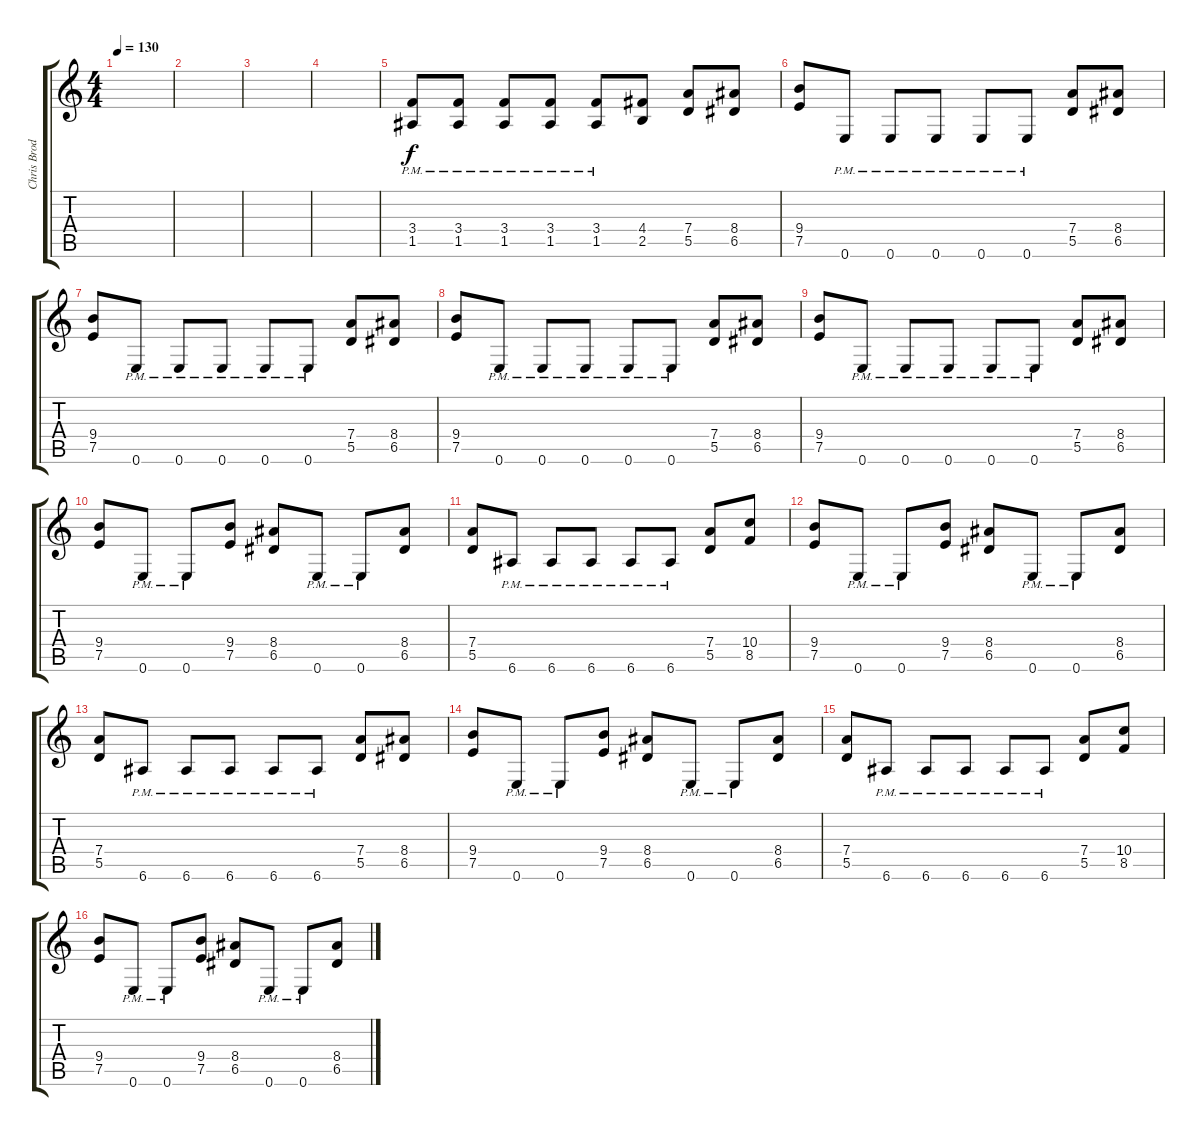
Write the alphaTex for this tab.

\track ("Chris Broderick" "Chris Brod") {instrument distortionguitar}
\staff {score tabs}
\tuning (E4 B3 G3 D3 A2 E2) {hide}
\ts (4 4)
\tempo 130
\clef g2
\ks c
|
|
|
|
(3.4{pm} 1.5{pm}).8{volume 16} (3.4{pm} 1.5{pm}).8 (3.4{pm} 1.5{pm}).8 (3.4{pm} 1.5{pm}).8 (3.4{pm} 1.5{pm}).8 (4.4 2.5).8 (7.4 5.5).8 (8.4 6.5).8 |
(9.4 7.5).8 0.6{pm}.8 0.6{pm}.8 0.6{pm}.8 0.6{pm}.8 0.6{pm}.8 (7.4 5.5).8 (8.4 6.5).8 |
(9.4 7.5).8 0.6{pm}.8 0.6{pm}.8 0.6{pm}.8 0.6{pm}.8 0.6{pm}.8 (7.4 5.5).8 (8.4 6.5).8 |
(9.4 7.5).8 0.6{pm}.8 0.6{pm}.8 0.6{pm}.8 0.6{pm}.8 0.6{pm}.8 (7.4 5.5).8 (8.4 6.5).8 |
(9.4 7.5).8 0.6{pm}.8 0.6{pm}.8 0.6{pm}.8 0.6{pm}.8 0.6{pm}.8 (7.4 5.5).8 (8.4 6.5).8 |
(9.4 7.5).8 0.6{pm}.8 0.6{pm}.8 (9.4 7.5).8 (8.4 6.5).8 0.6{pm}.8 0.6{pm}.8 (8.4 6.5).8 |
(7.4 5.5).8 6.6{pm}.8 6.6{pm}.8 6.6{pm}.8 6.6{pm}.8 6.6{pm}.8 (7.4 5.5).8 (10.4 8.5).8 |
(9.4 7.5).8 0.6{pm}.8 0.6{pm}.8 (9.4 7.5).8 (8.4 6.5).8 0.6{pm}.8 0.6{pm}.8 (8.4 6.5).8 |
(7.4 5.5).8 6.6{pm}.8 6.6{pm}.8 6.6{pm}.8 6.6{pm}.8 6.6{pm}.8 (7.4 5.5).8 (8.4 6.5).8 |
(9.4 7.5).8 0.6{pm}.8 0.6{pm}.8 (9.4 7.5).8 (8.4 6.5).8 0.6{pm}.8 0.6{pm}.8 (8.4 6.5).8 |
(7.4 5.5).8 6.6{pm}.8 6.6{pm}.8 6.6{pm}.8 6.6{pm}.8 6.6{pm}.8 (7.4 5.5).8 (10.4 8.5).8 |
(9.4 7.5).8 0.6{pm}.8 0.6{pm}.8 (9.4 7.5).8 (8.4 6.5).8 0.6{pm}.8 0.6{pm}.8 (8.4 6.5).8
